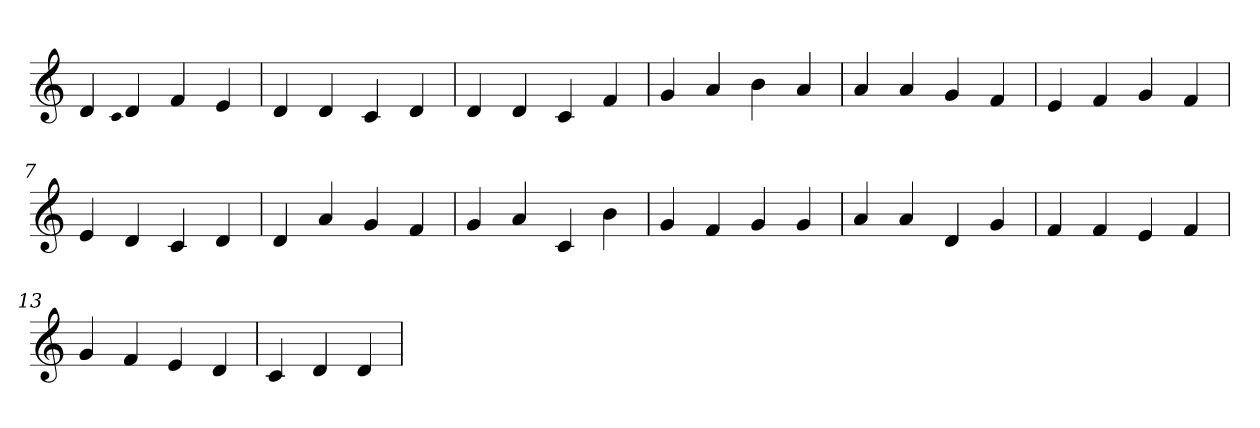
**kern
*part1
*staff1
*clefG2
=1
4d
qqc
4d
4f
4e
=2
4d
4d
4c
4d
=3
4d
4d
4c
4f
=4
4g
4a
4b
4a
=5
4a
4a
4g
4f
=6
4e
4f
4g
4f
=7
4e
4d
4c
4d
=8
4d
4a
4g
4f
=9
4g
4a
4c
4b
=10
4g
4f
4g
4g
=11
4a
4a
4d
4g
=12
4f
4f
4e
4f
=13
4g
4f
4e
4d
=14
4c
4d
4d
=
*-
